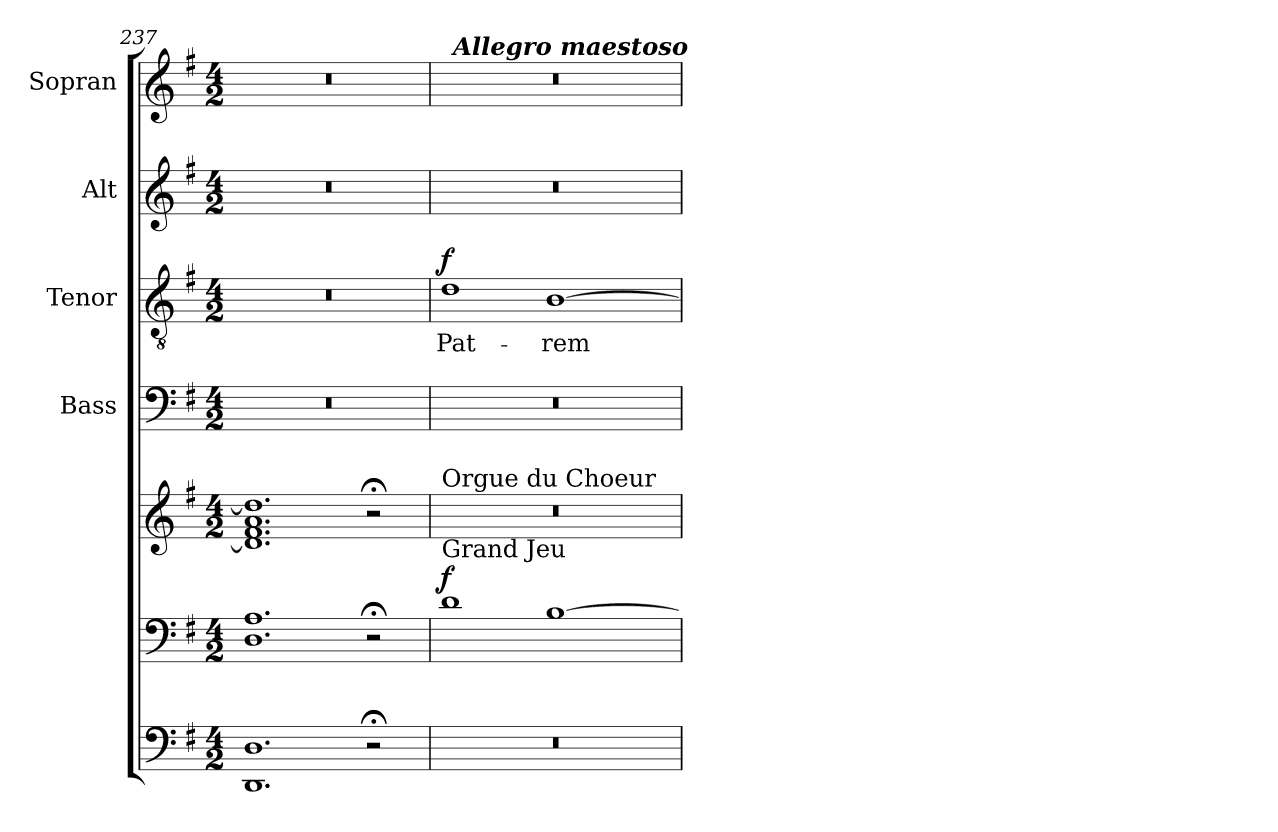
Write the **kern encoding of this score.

**kern	**kern	**kern	**dynam	**kern	**kern	**text	**dynam	**kern	**kern
*part6	*part5	*part5	*part5	*part4	*part3	*part3	*part3	*part2	*part1
*staff7	*staff6	*staff5	*staff5/6	*staff4	*staff3	*staff3	*staff3	*staff2	*staff1
*	*	*	*	*I"Bass	*I"Tenor	*	*	*I"Alt	*I"Sopran
*	*	*	*	*I'B.	*I'T.	*	*	*I'A.	*I'S.
*clefF4	*clefF4	*clefG2	*	*clefF4	*clefGv2	*	*	*clefG2	*clefG2
*k[f#]	*k[f#]	*k[f#]	*	*k[f#]	*k[f#]	*	*	*k[f#]	*k[f#]
*G:	*G:	*G:	*	*G:	*G:	*	*	*G:	*G:
*M4/2	*M4/2	*M4/2	*	*M4/2	*M4/2	*	*	*M4/2	*M4/2
=237	=237	=237	=237	=237	=237	=237	=237	=237	=237
1.DD 1.D	1.D 1.A	1.d] 1.f# 1.a 1.dd]	.	0r	0r	.	.	0r	0r
2r;<	2r;<	2r;<	.	.	.	.	.	.	.
=238	=238	=238	=238	=238	=238	=238	=238	=238	=238
!	!	!LO:TX:a:t=Orgue du Choeur	!	!	!	!	!	!	!
!	!LO:TX:a:t=Grand Jeu	!	!	!	!	!	!	!	!
!	!	!	!LO:DY:a=2	!	!	!LO:LY:b	!LO:DY:a	!	!
*	*	*	*	*	*	*	*	*	*^
0r	1d	0r	f	0r	1d	Pat-	f	0r	0r	32ryy
!	!	!	!	!	!	!	!	!	!	!LO:TX:a:Bi:t=Allegro maestoso
.	.	.	.	.	.	.	.	.	.	1ryy
!	!	!	!	!	!	!LO:LY:b	!	!	!	!
.	[1B	.	.	.	[1B	-rem	.	.	.	.
.	.	.	.	.	.	.	.	.	.	2ryy
.	.	.	.	.	.	.	.	.	.	4...ryy
*	*	*	*	*	*	*	*	*	*v	*v
=	=	=	=	=	=	=	=	=	=
*-	*-	*-	*-	*-	*-	*-	*-	*-	*-
